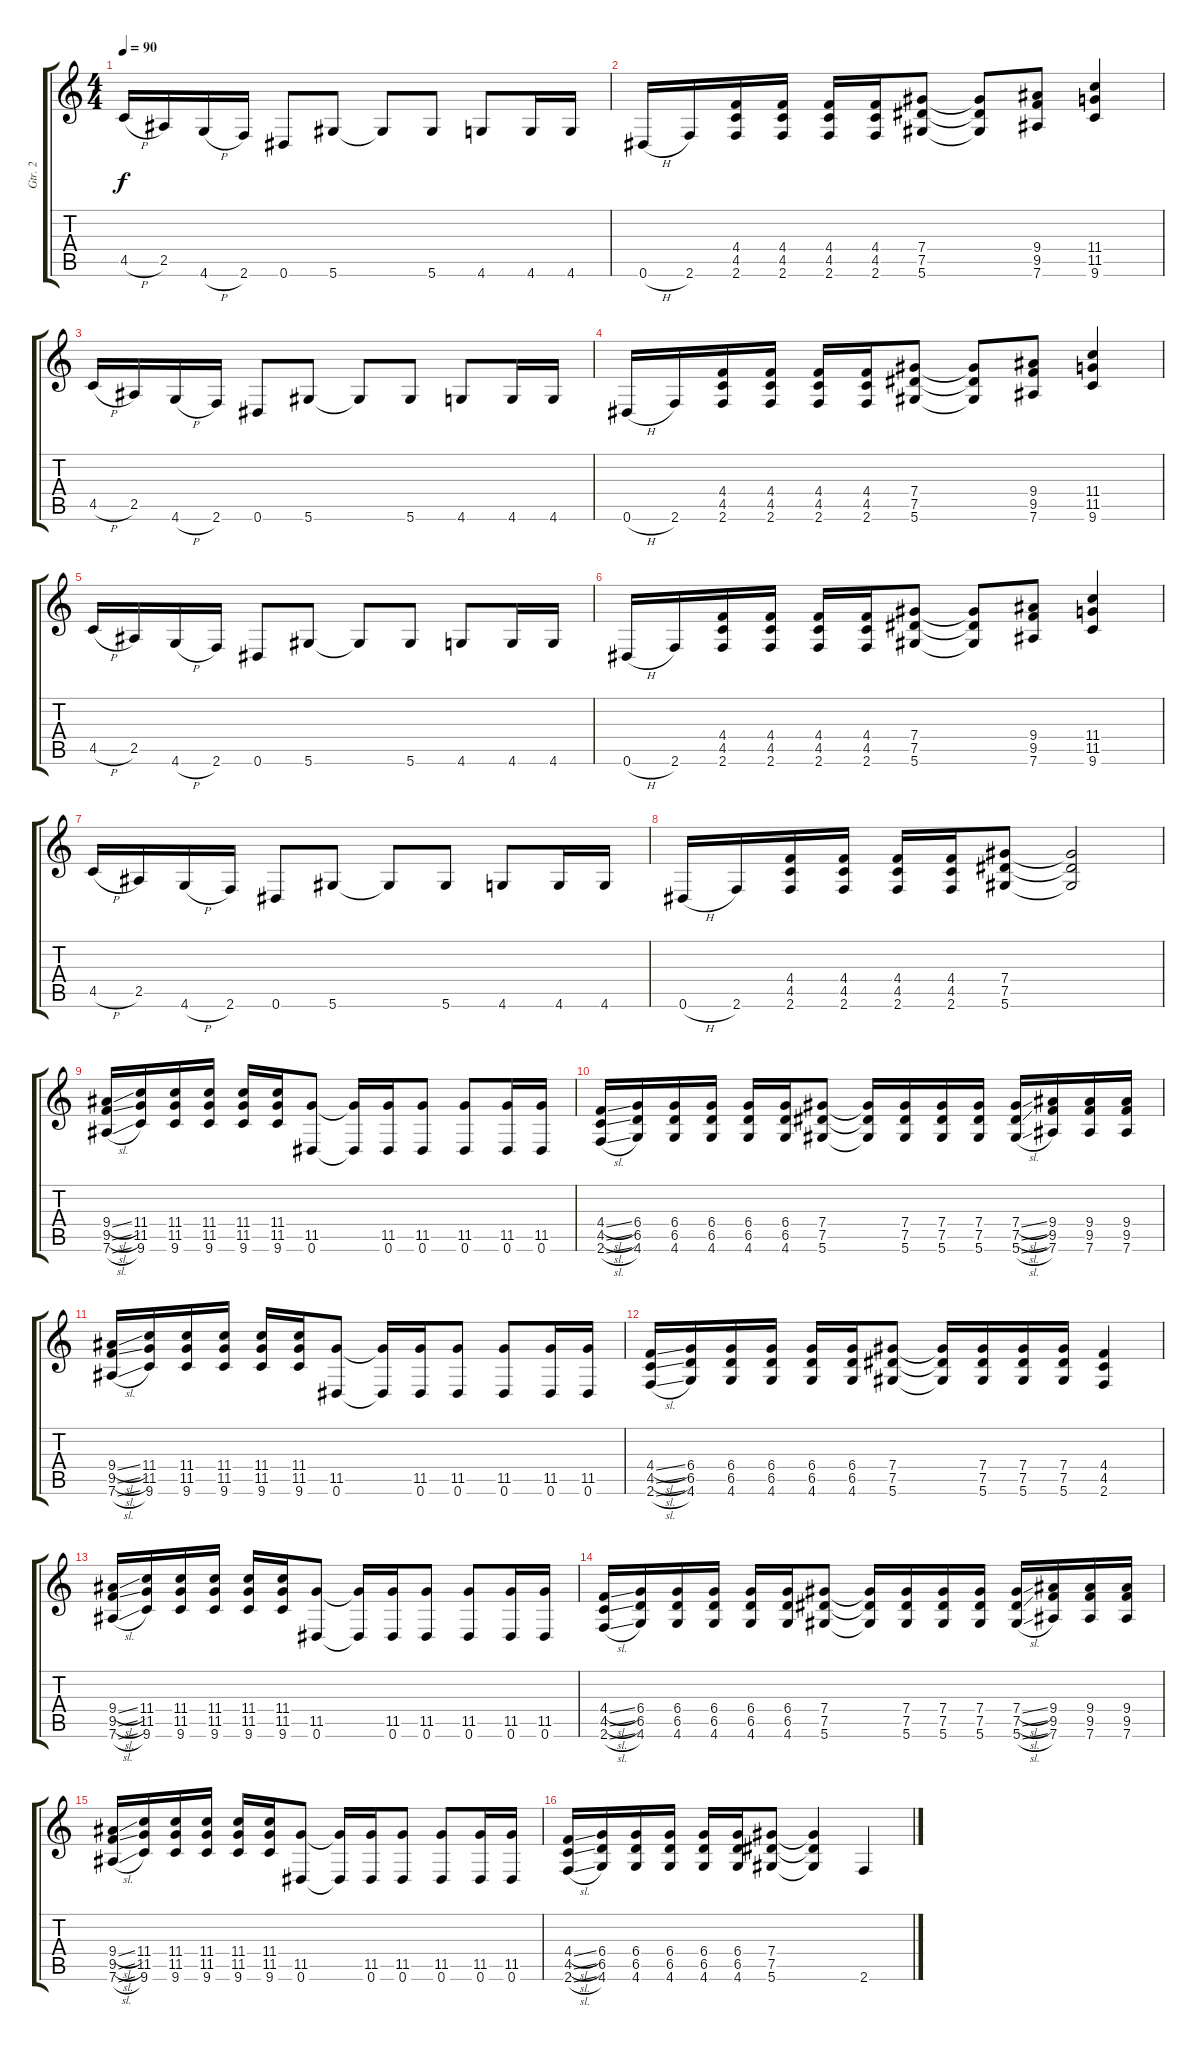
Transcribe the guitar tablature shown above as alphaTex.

\track ("Gtr. 2" "Gtr. 2") {instrument overdrivenguitar}
\staff {score tabs}
\tuning (Eb4 Bb3 Gb3 Db3 Ab2 Eb2) {hide}
\ts (4 4)
\tempo 90
\clef g2
\ks c
4.5{h}.16{dy f} 2.5.16 4.6{h}.16 2.6.16 0.6.8 5.6.8 5.6{t}.8 5.6.8 4.6.8 4.6.16 4.6.16 |
0.6{h}.16 2.6.16 (4.4 4.5 2.6).16 (4.4 4.5 2.6).16 (4.4 4.5 2.6).16 (4.4 4.5 2.6).16 (7.4 7.5 5.6).8 (7.4{t} 7.5{t} 5.6{t}).8 (9.4 9.5 7.6).8 (11.4 11.5 9.6).4 |
4.5{h}.16 2.5.16 4.6{h}.16 2.6.16 0.6.8 5.6.8 5.6{t}.8 5.6.8 4.6.8 4.6.16 4.6.16 |
0.6{h}.16 2.6.16 (4.4 4.5 2.6).16 (4.4 4.5 2.6).16 (4.4 4.5 2.6).16 (4.4 4.5 2.6).16 (7.4 7.5 5.6).8 (7.4{t} 7.5{t} 5.6{t}).8 (9.4 9.5 7.6).8 (11.4 11.5 9.6).4 |
4.5{h}.16 2.5.16 4.6{h}.16 2.6.16 0.6.8 5.6.8 5.6{t}.8 5.6.8 4.6.8 4.6.16 4.6.16 |
0.6{h}.16 2.6.16 (4.4 4.5 2.6).16 (4.4 4.5 2.6).16 (4.4 4.5 2.6).16 (4.4 4.5 2.6).16 (7.4 7.5 5.6).8 (7.4{t} 7.5{t} 5.6{t}).8 (9.4 9.5 7.6).8 (11.4 11.5 9.6).4 |
4.5{h}.16 2.5.16 4.6{h}.16 2.6.16 0.6.8 5.6.8 5.6{t}.8 5.6.8 4.6.8 4.6.16 4.6.16 |
0.6{h}.16 2.6.16 (4.4 4.5 2.6).16 (4.4 4.5 2.6).16 (4.4 4.5 2.6).16 (4.4 4.5 2.6).16 (7.4 7.5 5.6).8 (7.4{t} 7.5{t} 5.6{t}).2 |
(9.4{sl} 9.5{sl} 7.6{sl}).16 (11.4 11.5 9.6).16 (11.4 11.5 9.6).16 (11.4 11.5 9.6).16 (11.4 11.5 9.6).16 (11.4 11.5 9.6).16 (11.5 0.6).8 (11.5{t} 0.6{t}).16 (11.5 0.6).16 (11.5 0.6).8 (11.5 0.6).8 (11.5 0.6).16 (11.5 0.6).16 |
(4.4{sl} 4.5{sl} 2.6{sl}).16 (6.4 6.5 4.6).16 (6.4 6.5 4.6).16 (6.4 6.5 4.6).16 (6.4 6.5 4.6).16 (6.4 6.5 4.6).16 (7.4 7.5 5.6).8 (7.4{t} 7.5{t} 5.6{t}).16 (7.4 7.5 5.6).16 (7.4 7.5 5.6).16 (7.4 7.5 5.6).16 (7.4{sl} 7.5{sl} 5.6{sl}).16 (9.4 9.5 7.6).16 (9.4 9.5 7.6).16 (9.4 9.5 7.6).16 |
(9.4{sl} 9.5{sl} 7.6{sl}).16 (11.4 11.5 9.6).16 (11.4 11.5 9.6).16 (11.4 11.5 9.6).16 (11.4 11.5 9.6).16 (11.4 11.5 9.6).16 (11.5 0.6).8 (11.5{t} 0.6{t}).16 (11.5 0.6).16 (11.5 0.6).8 (11.5 0.6).8 (11.5 0.6).16 (11.5 0.6).16 |
(4.4{sl} 4.5{sl} 2.6{sl}).16 (6.4 6.5 4.6).16 (6.4 6.5 4.6).16 (6.4 6.5 4.6).16 (6.4 6.5 4.6).16 (6.4 6.5 4.6).16 (7.4 7.5 5.6).8 (7.4{t} 7.5{t} 5.6{t}).16 (7.4 7.5 5.6).16 (7.4 7.5 5.6).16 (7.4 7.5 5.6).16 (4.4 4.5 2.6).4 |
(9.4{sl} 9.5{sl} 7.6{sl}).16 (11.4 11.5 9.6).16 (11.4 11.5 9.6).16 (11.4 11.5 9.6).16 (11.4 11.5 9.6).16 (11.4 11.5 9.6).16 (11.5 0.6).8 (11.5{t} 0.6{t}).16 (11.5 0.6).16 (11.5 0.6).8 (11.5 0.6).8 (11.5 0.6).16 (11.5 0.6).16 |
(4.4{sl} 4.5{sl} 2.6{sl}).16 (6.4 6.5 4.6).16 (6.4 6.5 4.6).16 (6.4 6.5 4.6).16 (6.4 6.5 4.6).16 (6.4 6.5 4.6).16 (7.4 7.5 5.6).8 (7.4{t} 7.5{t} 5.6{t}).16 (7.4 7.5 5.6).16 (7.4 7.5 5.6).16 (7.4 7.5 5.6).16 (7.4{sl} 7.5{sl} 5.6{sl}).16 (9.4 9.5 7.6).16 (9.4 9.5 7.6).16 (9.4 9.5 7.6).16 |
(9.4{sl} 9.5{sl} 7.6{sl}).16 (11.4 11.5 9.6).16 (11.4 11.5 9.6).16 (11.4 11.5 9.6).16 (11.4 11.5 9.6).16 (11.4 11.5 9.6).16 (11.5 0.6).8 (11.5{t} 0.6{t}).16 (11.5 0.6).16 (11.5 0.6).8 (11.5 0.6).8 (11.5 0.6).16 (11.5 0.6).16 |
(4.4{sl} 4.5{sl} 2.6{sl}).16 (6.4 6.5 4.6).16 (6.4 6.5 4.6).16 (6.4 6.5 4.6).16 (6.4 6.5 4.6).16 (6.4 6.5 4.6).16 (7.4 7.5 5.6).8 (7.4{t} 7.5{t} 5.6{t}).4 2.6.4
